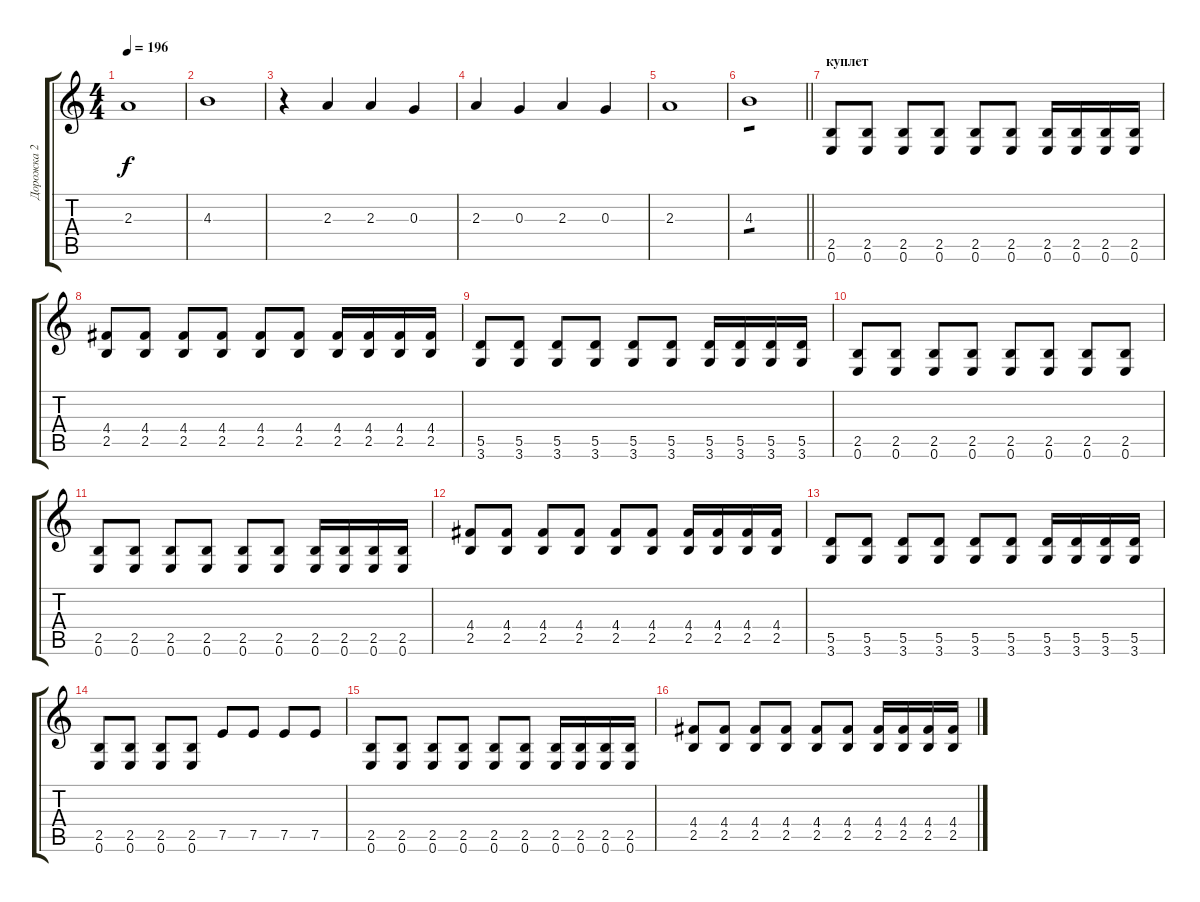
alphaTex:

\track ("Дорожка 2" "Дорожка 2") {instrument overdrivenguitar}
\staff {score tabs}
\tuning (E4 B3 G3 D3 A2 E2) {hide}
\ts (4 4)
\tempo 196
\clef g2
\ks c
2.3.1{dy f} |
4.3.1 |
r.4 2.3.4 2.3.4 0.3.4 |
2.3.4 0.3.4 2.3.4 0.3.4 |
2.3.1 |
\barLineRight lightlight
4.3.1{tp 1} |
\section ("" "куплет")
(2.5 0.6).8 (2.5 0.6).8 (2.5 0.6).8 (2.5 0.6).8 (2.5 0.6).8 (2.5 0.6).8 (2.5 0.6).16 (2.5 0.6).16 (2.5 0.6).16 (2.5 0.6).16 |
(4.4 2.5).8 (4.4 2.5).8 (4.4 2.5).8 (4.4 2.5).8 (4.4 2.5).8 (4.4 2.5).8 (4.4 2.5).16 (4.4 2.5).16 (4.4 2.5).16 (4.4 2.5).16 |
(5.5 3.6).8 (5.5 3.6).8 (5.5 3.6).8 (5.5 3.6).8 (5.5 3.6).8 (5.5 3.6).8 (5.5 3.6).16 (5.5 3.6).16 (5.5 3.6).16 (5.5 3.6).16 |
(2.5 0.6).8 (2.5 0.6).8 (2.5 0.6).8 (2.5 0.6).8 (2.5 0.6).8 (2.5 0.6).8 (2.5 0.6).8 (2.5 0.6).8 |
(2.5 0.6).8 (2.5 0.6).8 (2.5 0.6).8 (2.5 0.6).8 (2.5 0.6).8 (2.5 0.6).8 (2.5 0.6).16 (2.5 0.6).16 (2.5 0.6).16 (2.5 0.6).16 |
(4.4 2.5).8 (4.4 2.5).8 (4.4 2.5).8 (4.4 2.5).8 (4.4 2.5).8 (4.4 2.5).8 (4.4 2.5).16 (4.4 2.5).16 (4.4 2.5).16 (4.4 2.5).16 |
(5.5 3.6).8 (5.5 3.6).8 (5.5 3.6).8 (5.5 3.6).8 (5.5 3.6).8 (5.5 3.6).8 (5.5 3.6).16 (5.5 3.6).16 (5.5 3.6).16 (5.5 3.6).16 |
(2.5 0.6).8 (2.5 0.6).8 (2.5 0.6).8 (2.5 0.6).8 7.5.8 7.5.8 7.5.8 7.5.8 |
(2.5 0.6).8 (2.5 0.6).8 (2.5 0.6).8 (2.5 0.6).8 (2.5 0.6).8 (2.5 0.6).8 (2.5 0.6).16 (2.5 0.6).16 (2.5 0.6).16 (2.5 0.6).16 |
(4.4 2.5).8 (4.4 2.5).8 (4.4 2.5).8 (4.4 2.5).8 (4.4 2.5).8 (4.4 2.5).8 (4.4 2.5).16 (4.4 2.5).16 (4.4 2.5).16 (4.4 2.5).16
